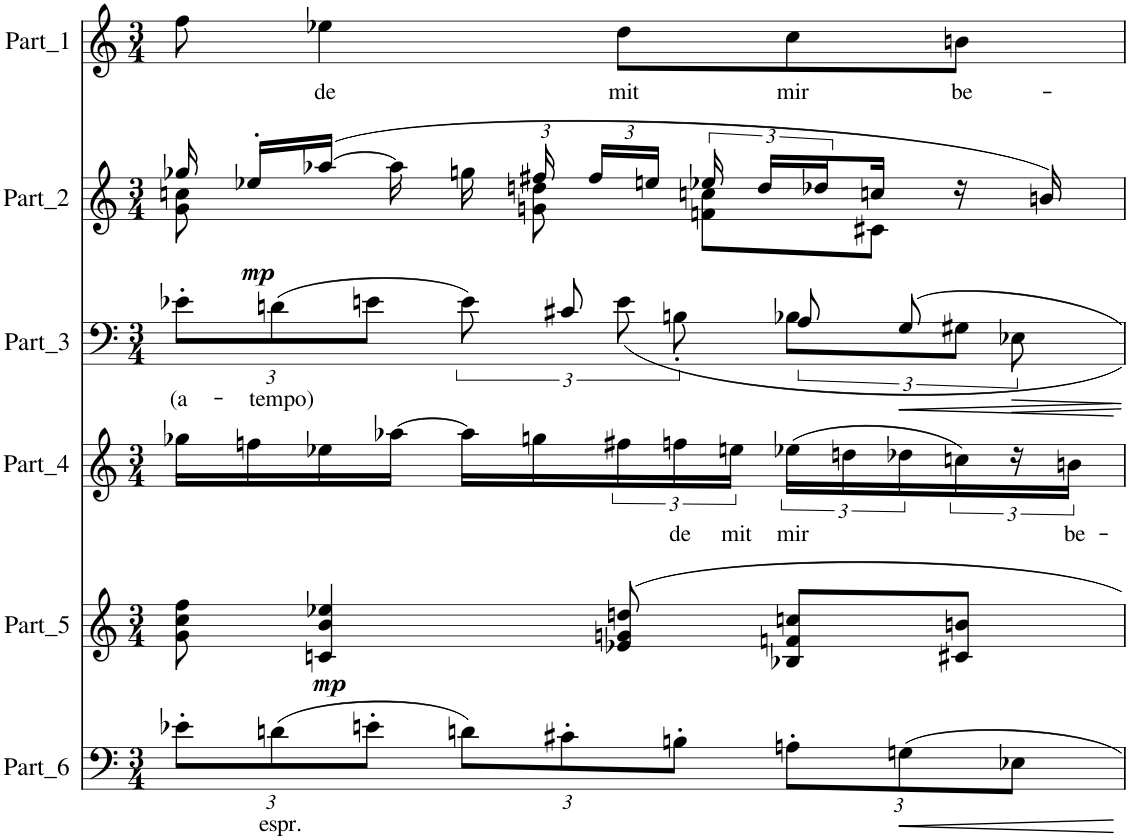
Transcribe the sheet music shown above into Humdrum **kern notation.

**kern	**text	**kern	**dynam	**kern	**text	**kern	**text	**dynam	**kern	**dynam	**kern	**text
*part6	*part6	*part5	*part5	*part4	*part4	*part3	*part3	*part3	*part2	*part2	*part1	*part1
*staff6	*staff6	*staff5	*staff5	*staff4	*staff4	*staff3	*staff3	*staff3	*staff2	*staff2	*staff1	*staff1
*clefF4	*	*clefG2	*	*clefG2	*	*clefF4	*	*	*clefG2	*	*clefG2	*
*k[]	*	*k[]	*	*k[]	*	*k[]	*	*	*k[]	*	*k[]	*
*M3/4	*	*M3/4	*	*M3/4	*	*M3/4	*	*	*M3/4	*	*M3/4	*
*Xbrackettup	*	*	*	*	*	*Xbrackettup	*	*	*	*	*	*
=1	=1	=1	=1	=1	=1	=1	=1	=1	=1	=1	=1	=1
!	!	!	!	!	!	!	!LO:LY:b	!	!	!	!	!
*	*	*	*	*	*	*^	*	*	*^	*	*	*
12e-X'\L	.	8g\ 8cc\ 8ff\	.	16gg-X\LL	.	12e-X'\L	4.ryy	-(a-	.	16gg-X/	8g\ 8ccn\	.	8ff\	.
!	!	!	!	!	!	!	!	!	!	!	!	!LO:DY:b	!	!
.	.	.	.	16ffn\	.	.	.	.	.	16ee-X'/LL	.	mp	.	.
!	!LO:LY:b	!	!	!	!	!	!	!LO:LY:b	!	!	!	!	!	!
(12dn\	espr.	.	.	.	.	(12dn\	.	-tempo)	.	.	.	.	.	.
!	!	!	!LO:DY:b	!	!	!	!	!	!	!	!	!	!	!LO:LY:b
.	.	4cn/ 4b/ 4ee-X/	mp	16ee-X\	.	.	.	.	.	([16aa-X/JJ	8.ryy	.	4ee-X\	-de
12en'\J	.	.	.	.	.	12en\J	.	.	.	.	.	.	.	.
.	.	.	.	[16aa-X\JJ	.	.	.	.	.	16aa-\]	.	.	.	.
*	*	*	*	*	*	*brackettup	*	*	*	*	*	*	*	*
12dn\L)	.	.	.	16aa-\LL]	.	12e\)	.	.	.	16ggn\	.	.	.	.
.	.	.	.	16ggn\	.	.	.	.	.	24ff#X/	8gn\ 8ddn\	.	.	.
12c#X'\	.	.	.	.	.	12c#X/	.	.	.	.	.	.	.	.
*	*	*	*	*	*	*	*	*	*	*Xbrackettup	*	*	*	*
.	.	.	.	.	.	.	.	.	.	24ff#/LL	.	.	.	.
!	!	!	!	!	!	!	!	!	!	!	!	!	!	!LO:LY:b
.	.	8e-X/ 8gn/ 8ddn/	.	24ff#X\	.	.	8e\	.	.	.	.	.	8dd\L	mit
.	.	.	.	.	.	.	.	.	.	24een/JJ	.	.	.	.
!	!	!	!	!	!LO:LY:b	!	!	!	!	!	!	!	!	!
12Bn'\J	.	.	.	24ffn\	-de	12Bn'\	.	.	.	.	.	.	.	.
*	*	*	*	*	*	*	*	*	*	*brackettup	*	*	*	*
.	.	.	.	.	.	.	.	.	.	24ee-X/	8fn\ 8ccn\L	.	.	.
!	!	!	!	!	!LO:LY:b	!	!	!	!	!	!	!	!	!
.	.	.	.	24een\JJ	mit	.	.	.	.	.	.	.	.	.
.	.	.	.	.	.	.	.	.	.	24dd/LL	.	.	.	.
!	!	!	!	!	!LO:LY:b	!	!	!	!	!	!	!	!	!LO:LY:b
12An'\L	.	8B-X/ 8fn/ 8ccn/L	.	(24ee-X\LL	mir	12A/	8B-X\L	.	.	.	.	.	8cc\	mir
.	.	.	.	.	.	.	.	.	.	24dd-X/	.	.	.	.
.	.	.	.	24ddn\	.	.	.	.	.	.	.	.	.	.
.	.	.	.	.	.	.	.	.	.	16ccn/JJ	8c#X\J	.	.	.
!	!	!	!	!	!	!	!	!	!LO:HP:b	!	!	!	!	!
12Gn\	.	.	.	24dd-X\	.	12G/	.	.	<	.	.	.	.	.
!	!	!	!	!	!	!	!	!	!	!	!	!	!	!LO:LY:b
.	.	8c#X/ 8bn/J	.	24ccn\)	.	.	8G#X\J	.	.	16r	.	.	8bn\J	be-
12E-X\J	.	.	.	24r	.	12E-X\	.	.	.	.	.	.	.	.
.	.	.	.	.	.	.	.	.	.	16bn/)	16ryy	.	.	.
!	!	!	!	!	!LO:LY:b	!	!	!	!	!	!	!	!	!
.	.	.	.	24bn\JJ	be-	.	.	.	.	.	.	.	.	.
*	*	*	*	*	*	*v	*v	*	*	*	*	*	*	*
*	*	*	*	*	*	*	*	*	*v	*v	*	*	*
.	.	.	.	.	.	.	.	[	.	.	.	.
=	=	=	=	=	=	=	=	=	=	=	=	=
*-	*-	*-	*-	*-	*-	*-	*-	*-	*-	*-	*-	*-
